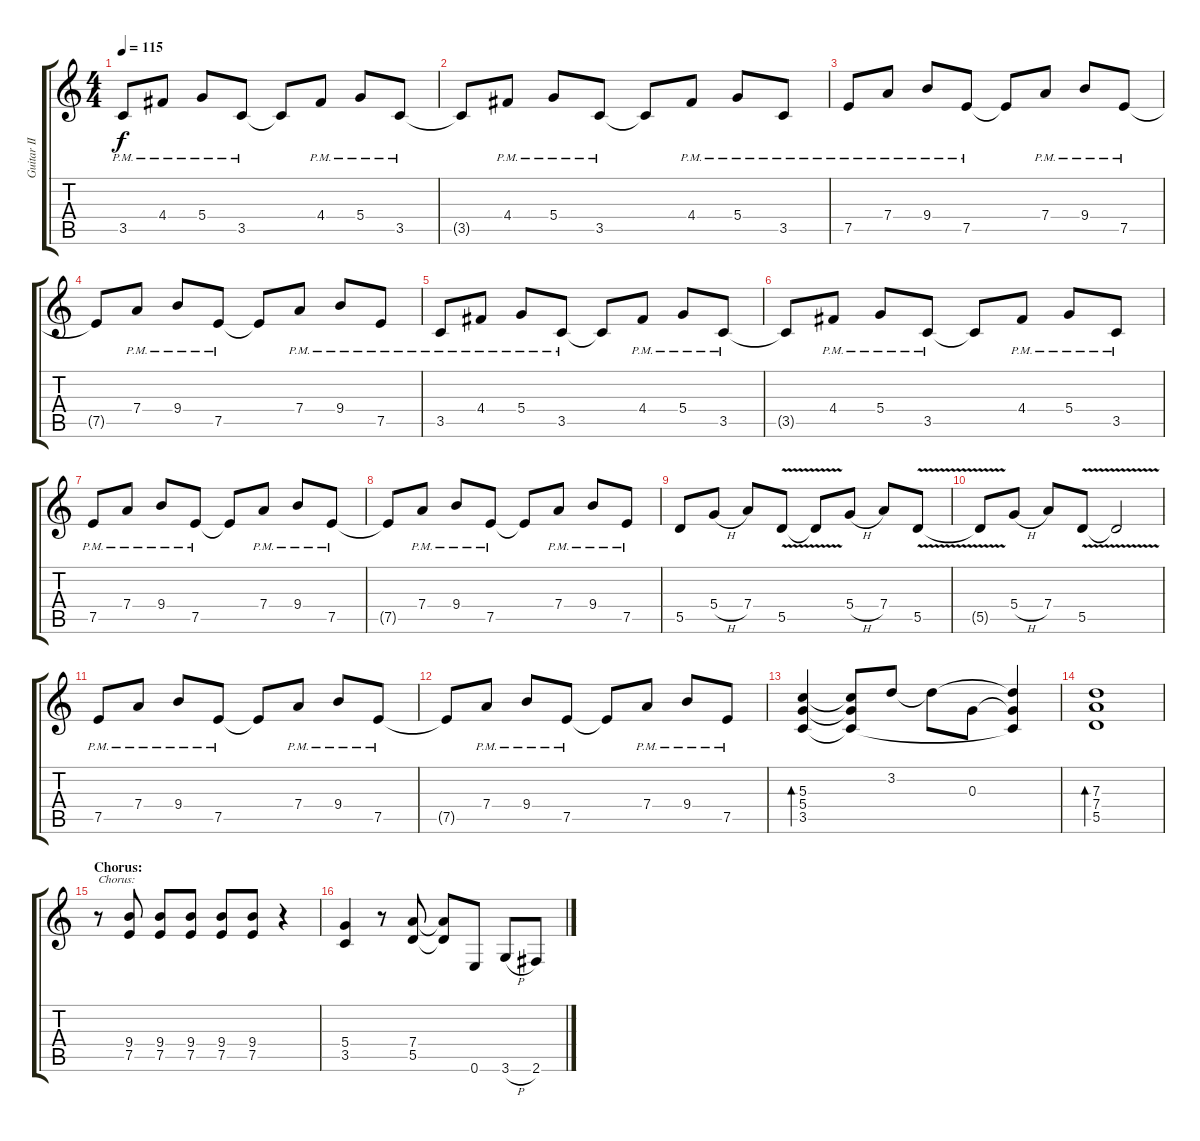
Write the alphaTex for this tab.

\track ("Guitar II" "Guitar II") {instrument distortionguitar}
\staff {score tabs}
\tuning (E4 B3 G3 D3 A2 E2) {hide}
\ts (4 4)
\tempo 115
\clef g2
\ks c
3.5{pm}.8{dy f} 4.4{pm}.8 5.4{pm}.8 3.5{pm}.8 3.5{t}.8 4.4{pm}.8 5.4{pm}.8 3.5{pm}.8 |
3.5{t}.8 4.4{pm}.8 5.4{pm}.8 3.5{pm}.8 3.5{t}.8 4.4{pm}.8 5.4{pm}.8 3.5{pm}.8 |
7.5{pm}.8 7.4{pm}.8 9.4{pm}.8 7.5{pm}.8 7.5{t}.8 7.4{pm}.8 9.4{pm}.8 7.5{pm}.8 |
7.5{t}.8 7.4{pm}.8 9.4{pm}.8 7.5{pm}.8 7.5{t}.8 7.4{pm}.8 9.4{pm}.8 7.5{pm}.8 |
3.5{pm}.8 4.4{pm}.8 5.4{pm}.8 3.5{pm}.8 3.5{t}.8 4.4{pm}.8 5.4{pm}.8 3.5{pm}.8 |
3.5{t}.8 4.4{pm}.8 5.4{pm}.8 3.5{pm}.8 3.5{t}.8 4.4{pm}.8 5.4{pm}.8 3.5{pm}.8 |
7.5{pm}.8 7.4{pm}.8 9.4{pm}.8 7.5{pm}.8 7.5{t}.8 7.4{pm}.8 9.4{pm}.8 7.5{pm}.8 |
7.5{t}.8 7.4{pm}.8 9.4{pm}.8 7.5{pm}.8 7.5{t}.8 7.4{pm}.8 9.4{pm}.8 7.5{pm}.8 |
5.5.8{instrument distortionguitar} 5.4{h}.8 7.4.8 5.5{v}.8 5.5{t}.8 5.4{h}.8 7.4.8 5.5{v}.8 |
5.5{t}.8 5.4{h}.8 7.4.8 5.5{v}.8 5.5{t}.2 |
7.5{pm}.8{instrument electricguitarmuted} 7.4{pm}.8 9.4{pm}.8 7.5{pm}.8 7.5{t}.8 7.4{pm}.8 9.4{pm}.8 7.5{pm}.8 |
7.5{t}.8 7.4{pm}.8 9.4{pm}.8 7.5{pm}.8 7.5{t}.8 7.4{pm}.8 9.4{pm}.8 7.5{pm}.8 |
(5.3 5.4 3.5).4{bd 480 instrument distortionguitar} (5.3{t} 5.4{t} 3.5{t}).8 3.2.8 3.2{t}.8 0.3.8 (3.2{t} 0.3{t} 3.5{t}).4 |
(7.3 7.4 5.5).1{bd 480} |
\section ("" "Chorus:")
r.8{txt "Chorus:"} (9.4 7.5).8 (9.4 7.5).8 (9.4 7.5).8 (9.4 7.5).8 (9.4 7.5).8 r.4 |
(5.4 3.5).4 r.8 (7.4 5.5).8 (7.4{t} 5.5{t}).8 0.6.8 3.6{h}.8 2.6.8
